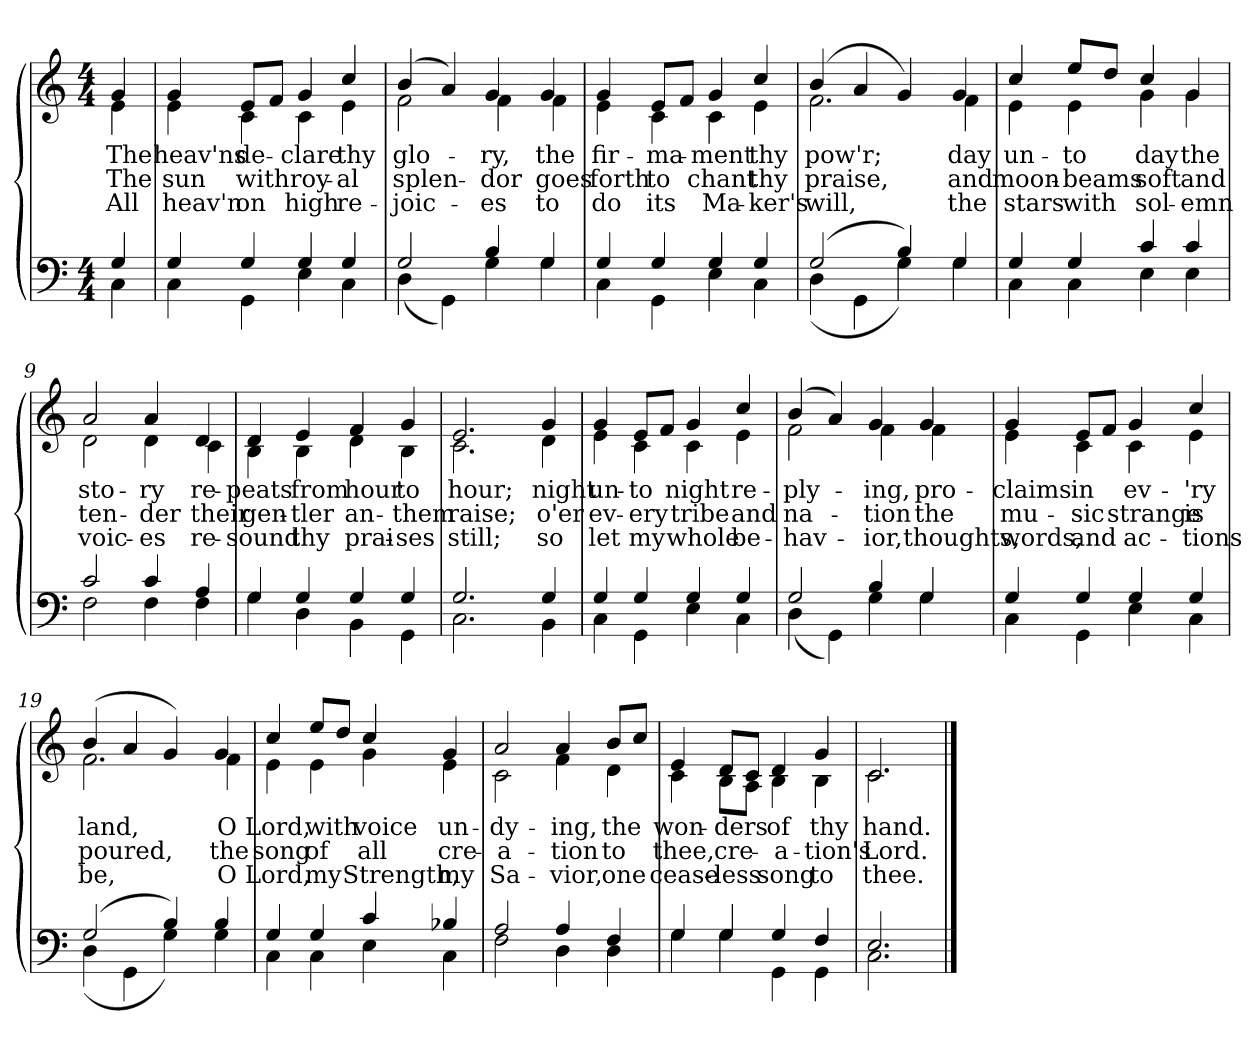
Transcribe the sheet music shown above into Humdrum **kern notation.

**kern	**kern	**text	**text	**text
*part2	*part1	*part1	*part1	*part1
*staff2	*staff1	*staff1	*staff1	*staff1
*clefF4	*clefG2	*	*	*
*k[]	*k[]	*	*	*
*M4/4	*M4/4	*	*	*
=1	=1	=1	=1	=1
*^	*	*	*	*
!	!	!LO:TX:b:i:t=Verse	!	!	!
!	!	!	!LO:LY:b	!LO:LY:b	!LO:LY:b
*	*	*^	*	*	*
4G/	4C\	4g/	4e\	The	The	All
=2	=2	=2	=2	=2	=2	=2
!	!	!	!	!LO:LY:b	!LO:LY:b	!LO:LY:b
4G/	4C\	4g/	4e\	heav'ns	sun	heav'n
!	!	!	!	!LO:LY:b	!LO:LY:b	!LO:LY:b
4G/	4GG\	8e/L	4c\	de-	with	on
.	.	8f/J	.	.	.	.
!	!	!	!	!LO:LY:b	!LO:LY:b	!LO:LY:b
4G/	4E\	4g/	4c\	-clare	roy-	high
!	!	!	!	!LO:LY:b	!LO:LY:b	!LO:LY:b
4G/	4C\	4cc/	4e\	thy	-al	re-
=3	=3	=3	=3	=3	=3	=3
!	!	!	!	!LO:LY:b	!LO:LY:b	!LO:LY:b
2G/	(<4D\	(>4b/	2f\	glo-	splen-	-joic-
.	4GG\)	4a/)	.	.	.	.
!	!	!	!	!LO:LY:b	!LO:LY:b	!LO:LY:b
4B/	4G\	4g/	4f\	-ry,	-dor	-es
!!LO:LB:g=z	!!
=4-	=4-	=4-	=4-	=4-	=4-	=4-
!	!	!	!	!LO:LY:b	!LO:LY:b	!LO:LY:b
4G/	4G\	4g/	4f\	the	goes	to
=5	=5	=5	=5	=5	=5	=5
!	!	!	!	!LO:LY:b	!LO:LY:b	!LO:LY:b
4G/	4C\	4g/	4e\	fir-	forth	do
!	!	!	!	!LO:LY:b	!LO:LY:b	!LO:LY:b
4G/	4GG\	8e/L	4c\	-ma-	to	its
.	.	8f/J	.	.	.	.
!	!	!	!	!LO:LY:b	!LO:LY:b	!LO:LY:b
4G/	4E\	4g/	4c\	-ment	chant	Ma-
!	!	!	!	!LO:LY:b	!LO:LY:b	!LO:LY:b
4G/	4C\	4cc/	4e\	thy	thy	-ker's
=6	=6	=6	=6	=6	=6	=6
!	!	!	!	!LO:LY:b	!LO:LY:b	!LO:LY:b
(>2G/	(<4D\	(>4b/	2.f\	pow'r;	praise,	will,
.	4GG\	4a/	.	.	.	.
4B/)	4G\)	4g/)	.	.	.	.
!!LO:LB:g=z	!!
=7-	=7-	=7-	=7-	=7-	=7-	=7-
!	!	!	!	!LO:LY:b	!LO:LY:b	!LO:LY:b
4G/	4G\	4g/	4f\	day	and	the
=8	=8	=8	=8	=8	=8	=8
!	!	!	!	!LO:LY:b	!LO:LY:b	!LO:LY:b
4G/	4C\	4cc/	4e\	un-	moon-	stars
!	!	!	!	!LO:LY:b	!LO:LY:b	!LO:LY:b
4G/	4C\	8ee/L	4e\	-to	-beams	with
.	.	8dd/J	.	.	.	.
!	!	!	!	!LO:LY:b	!LO:LY:b	!LO:LY:b
4c/	4E\	4cc/	4g\	day	soft	sol-
!	!	!	!	!LO:LY:b	!LO:LY:b	!LO:LY:b
4c/	4E\	4g/	4g\	the	and	-emn
=9	=9	=9	=9	=9	=9	=9
!	!	!	!	!LO:LY:b	!LO:LY:b	!LO:LY:b
2c/	2F\	2a/	2d\	sto-	ten-	voic-
!	!	!	!	!LO:LY:b	!LO:LY:b	!LO:LY:b
4c/	4F\	4a/	4d\	-ry	-der	-es
!!LO:LB:g=z	!!
=10-	=10-	=10-	=10-	=10-	=10-	=10-
!	!	!	!	!LO:LY:b	!LO:LY:b	!LO:LY:b
4A/	4F\	4d/	4c\	re-	their	re-
=11	=11	=11	=11	=11	=11	=11
!	!	!	!	!LO:LY:b	!LO:LY:b	!LO:LY:b
4G/	4G\	4d/	4B\	-peats	gen-	-sound
!	!	!	!	!LO:LY:b	!LO:LY:b	!LO:LY:b
4G/	4D\	4e/	4B\	from	-tler	thy
!	!	!	!	!LO:LY:b	!LO:LY:b	!LO:LY:b
4G/	4BB\	4f/	4d\	hour	an-	prai-
!	!	!	!	!LO:LY:b	!LO:LY:b	!LO:LY:b
4G/	4GG\	4g/	4B\	to	-them	-ses
=12	=12	=12	=12	=12	=12	=12
!	!	!	!	!LO:LY:b	!LO:LY:b	!LO:LY:b
2.G/	2.C\	2.e/	2.c\	hour;	raise;	still;
!!LO:LB:g=z	!!
=13-	=13-	=13-	=13-	=13-	=13-	=13-
!	!	!	!	!LO:LY:b	!LO:LY:b	!LO:LY:b
4G/	4BB\	4g/	4d\	night	o'er	so
=14	=14	=14	=14	=14	=14	=14
!	!	!	!	!LO:LY:b	!LO:LY:b	!LO:LY:b
4G/	4C\	4g/	4e\	un-	ev-	let
!	!	!	!	!LO:LY:b	!LO:LY:b	!LO:LY:b
4G/	4GG\	8e/L	4c\	-to	-ery	my
.	.	8f/J	.	.	.	.
!	!	!	!	!LO:LY:b	!LO:LY:b	!LO:LY:b
4G/	4E\	4g/	4c\	night	tribe	whole
!	!	!	!	!LO:LY:b	!LO:LY:b	!LO:LY:b
4G/	4C\	4cc/	4e\	re-	and	be-
=15	=15	=15	=15	=15	=15	=15
!	!	!	!	!LO:LY:b	!LO:LY:b	!LO:LY:b
2G/	(<4D\	(>4b/	2f\	-ply-	na-	-hav-
.	4GG\)	4a/)	.	.	.	.
!	!	!	!	!LO:LY:b	!LO:LY:b	!LO:LY:b
4B/	4G\	4g/	4f\	-ing,	-tion	-ior,
!!LO:LB:g=z	!!
=16-	=16-	=16-	=16-	=16-	=16-	=16-
!	!	!	!	!LO:LY:b	!LO:LY:b	!LO:LY:b
4G/	4G\	4g/	4f\	pro-	the	thoughts,
=17	=17	=17	=17	=17	=17	=17
!	!	!	!	!LO:LY:b	!LO:LY:b	!LO:LY:b
4G/	4C\	4g/	4e\	-claims	mu-	words,
=18-	=18-	=18-	=18-	=18-	=18-	=18-
!	!	!	!	!LO:LY:b	!LO:LY:b	!LO:LY:b
4G/	4GG\	8e/L	4c\	in	-sic	and
.	.	8f/J	.	.	.	.
!	!	!	!	!LO:LY:b	!LO:LY:b	!LO:LY:b
4G/	4E\	4g/	4c\	ev-	strange	ac-
!	!	!	!	!LO:LY:b	!LO:LY:b	!LO:LY:b
4G/	4C\	4cc/	4e\	-'ry	is	-tions
=19	=19	=19	=19	=19	=19	=19
!	!	!	!	!LO:LY:b	!LO:LY:b	!LO:LY:b
(>2G/	(<4D\	(>4b/	2.f\	land,	poured,	be,
.	4GG\	4a/	.	.	.	.
4B/)	4G\)	4g/)	.	.	.	.
!!LO:LB:g=z	!!
=20-	=20-	=20-	=20-	=20-	=20-	=20-
!	!	!	!	!LO:LY:b	!LO:LY:b	!LO:LY:b
4B/	4G\	4g/	4f\	O	the	O
=21	=21	=21	=21	=21	=21	=21
!	!	!	!	!LO:LY:b	!LO:LY:b	!LO:LY:b
4G/	4C\	4cc/	4e\	Lord,	song	Lord,
!	!	!	!	!LO:LY:b	!LO:LY:b	!LO:LY:b
4G/	4C\	8ee/L	4e\	with	of	my
.	.	8dd/J	.	.	.	.
!	!	!	!	!LO:LY:b	!LO:LY:b	!LO:LY:b
4c/	4E\	4cc/	4g\	voice	all	Strength,
!	!	!	!	!LO:LY:b	!LO:LY:b	!LO:LY:b
4B-X/	4C\	4g/	4e\	un-	cre-	my
=22	=22	=22	=22	=22	=22	=22
!	!	!	!	!LO:LY:b	!LO:LY:b	!LO:LY:b
2A/	2F\	2a/	2c\	-dy-	-a-	Sa-
!	!	!	!	!LO:LY:b	!LO:LY:b	!LO:LY:b
4A/	4D\	4a/	4f\	-ing,	-tion	-vior,
!!LO:LB:g=z	!!
=23-	=23-	=23-	=23-	=23-	=23-	=23-
!	!	!	!	!LO:LY:b	!LO:LY:b	!LO:LY:b
4F/	4D\	8b/L	4d\	the	to	one
.	.	8cc/J	.	.	.	.
=24	=24	=24	=24	=24	=24	=24
!	!	!	!	!LO:LY:b	!LO:LY:b	!LO:LY:b
4G/	4G\	4e/	4c\	won-	thee,	cease-
!	!	!	!	!LO:LY:b	!LO:LY:b	!LO:LY:b
4G/	4G\	8d/L	8B\L	-ders	cre-	-less
.	.	8c/J	8A\J	.	.	.
!	!	!	!	!LO:LY:b	!LO:LY:b	!LO:LY:b
4G/	4GG\	4d/	4B\	of	-a-	song
!	!	!	!	!LO:LY:b	!LO:LY:b	!LO:LY:b
4F/	4GG\	4g/	4B\	thy	-tion's	to
=25	=25	=25	=25	=25	=25	=25
!	!	!	!	!LO:LY:b	!LO:LY:b	!LO:LY:b
2.E/	2.C\	2.c/	2.c\	hand.	Lord.	thee.
*v	*v	*	*	*	*	*
*	*v	*v	*	*	*
==	==	==	==	==
*-	*-	*-	*-	*-
